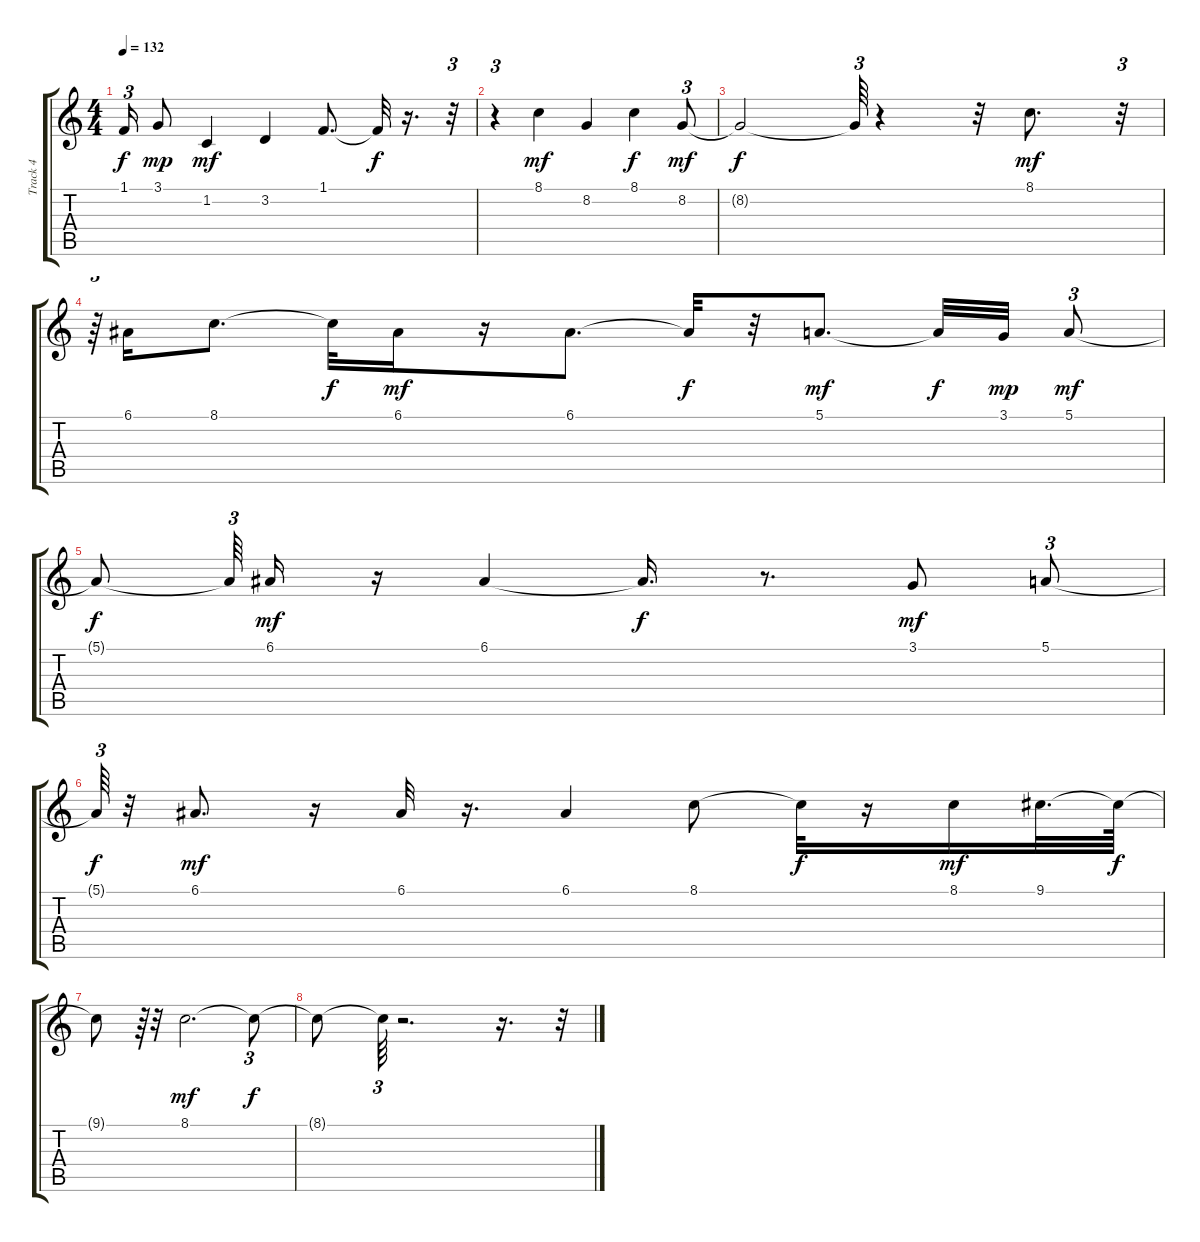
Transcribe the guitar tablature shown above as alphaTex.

\track ("Track 4" "Track 4") {instrument voiceoohs}
\staff {score tabs}
\tuning (E4 B3 G3 D3 A2 E2) {hide}
\ts (4 4)
\tempo 132
\clef g2
\ks c
1.1{t}.16{tu (3 2) dy f} 3.1.8{dy mp} 1.2.4{dy mf} 3.2.4 1.1.8{d} 1.1{t}.32{dy f} r.16{d} r.32{tu (3 2)} |
r.4{tu (3 2)} 8.1.4{dy mf} 8.2.4 8.1.4{dy f} 8.2.8{tu (3 2) dy mf} |
8.2{t}.2{dy f} 8.2{t}.64{tu (3 2)} r.4 r.32 8.1.8{d dy mf} r.32{tu (3 2)} |
r.64{tu (3 2)} 6.1.16 8.1.8{d} 8.1{t}.32{dy f} 6.1.16{dy mf} r.16 6.1.8{d} 6.1{t}.32{dy f} r.32 5.1.8{d dy mf} 5.1{t}.32{dy f} 3.1.32{dy mp} 5.1.8{tu (3 2) dy mf} |
5.1{t}.8{dy f} 5.1{t}.64{tu (3 2) beam splitsecondary} 6.1.16{dy mf} r.16 6.1.4 6.1{t}.16{d dy f} r.8{d} 3.1.8{dy mf} 5.1.8{tu (3 2)} |
5.1{t}.64{tu (3 2) dy f} r.32 6.1.8{d dy mf} r.16 6.1.32 r.16{d} 6.1.4 8.1.8 8.1{t}.32{dy f} r.16 8.1.16{dy mf} 9.1.32{d} 9.1{t}.64{dy f} |
9.1{t}.8 r.64{tu (3 2)} r.32 8.1.2{d dy mf} 8.1{t}.8{tu (3 2) dy f} |
8.1{t}.8 8.1{t}.64{tu (3 2)} r.2{d} r.16{d} r.32{tu (3 2)}
